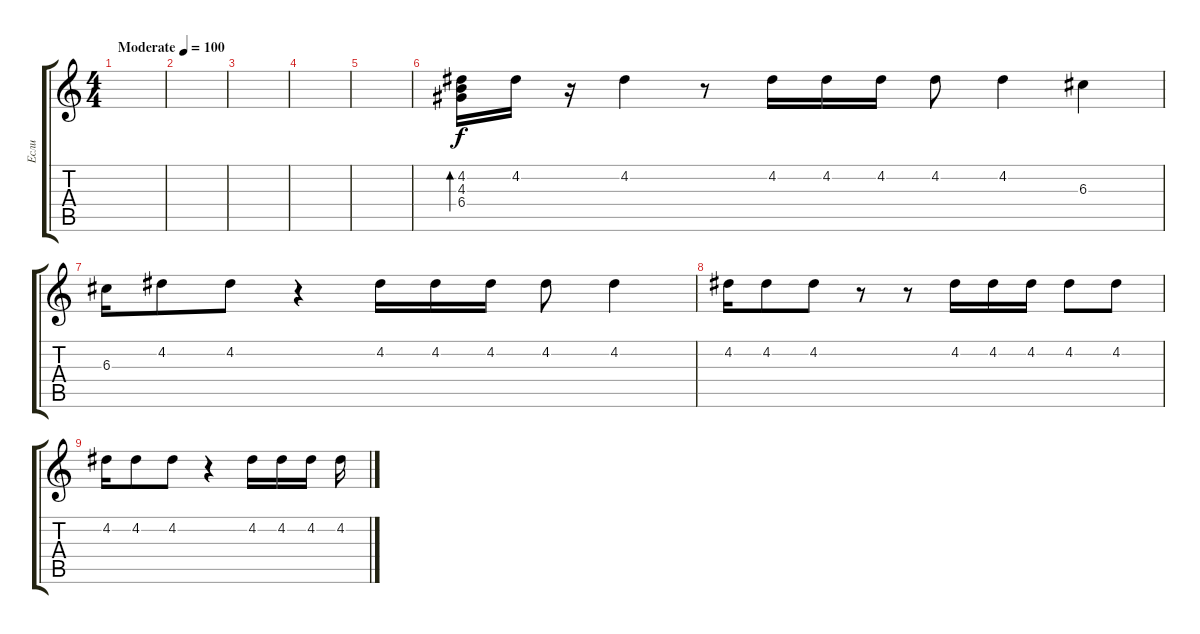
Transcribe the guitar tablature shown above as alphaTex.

\track ("Если" "Если") {instrument acousticguitarsteel}
\staff {score tabs}
\tuning (E4 B3 G3 D3 A2 E2) {hide}
\ts (4 4)
\tempo (100 "Moderate")
\clef g2
\ks c
|
|
|
|
|
(4.2 4.3 6.4).16{bd 480} 4.2.16 r.16 4.2.4 r.8 4.2.16 4.2.16 4.2.16 4.2.8 4.2.4 6.3.4 |
6.3.16 4.2.8 4.2.8 r.4 4.2.16 4.2.16 4.2.16 4.2.8 4.2.4 |
4.2.16 4.2.8 4.2.8 r.8 r.8 4.2.16 4.2.16 4.2.16 4.2.8 4.2.8 |
4.2.16 4.2.8 4.2.8 r.4 4.2.16 4.2.16 4.2.16 4.2.16
